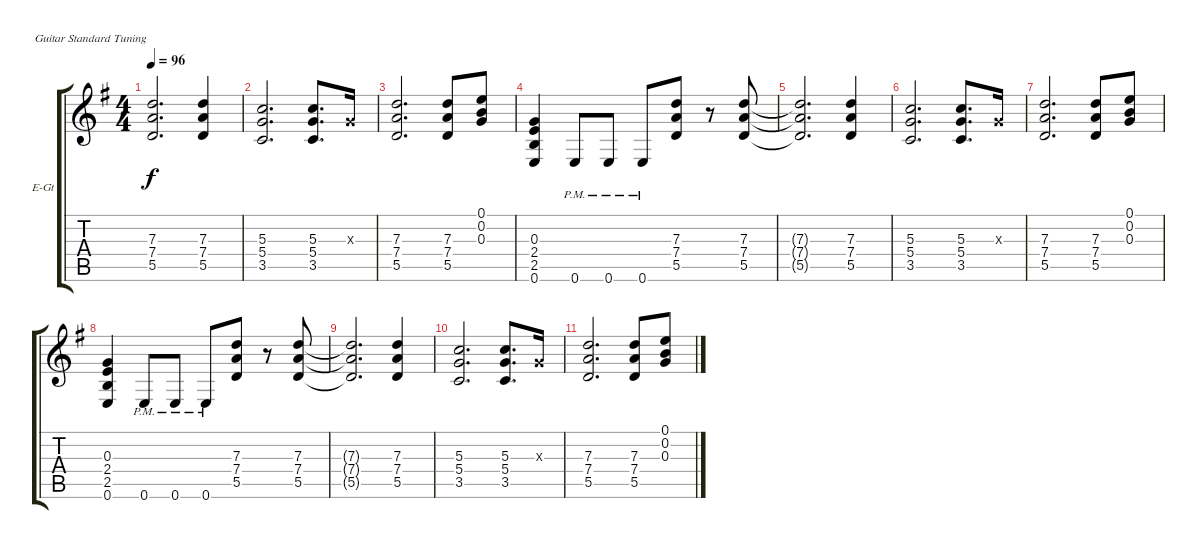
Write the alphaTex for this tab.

\bracketExtendMode groupsimilarinstruments
\firstSystemTrackNameOrientation horizontal
\otherSystemsTrackNameOrientation horizontal
\track ("Dirt Rhythm" "E-Gt") {instrument overdrivenguitar}
\staff {score tabs}
\tuning (E4 B3 G3 D3 A2 E2)
\ts (4 4)
\tempo 96
\clef g2
\ks eminor
(7.3{t} 7.4{t} 5.5{t}).2{d dy f} (7.3 7.4 5.5).4 |
(5.3 5.4 3.5).2{d} (5.3 5.4 3.5).8{d} 0.3{x}.16 |
(7.3 7.4 5.5).2{d} (7.3 7.4 5.5).8 (0.1 0.2 0.3).8 |
(0.3 2.4 2.5 0.6).4 0.6{pm}.8 0.6{pm}.8 0.6{pm}.8 (7.3 7.4 5.5).8 r.8 (7.3 7.4 5.5).8 |
(7.3{t} 7.4{t} 5.5{t}).2{d} (7.3 7.4 5.5).4 |
(5.3 5.4 3.5).2{d} (5.3 5.4 3.5).8{d} 0.3{x}.16 |
(7.3 7.4 5.5).2{d} (7.3 7.4 5.5).8 (0.1 0.2 0.3).8 |
(0.3 2.4 2.5 0.6).4 0.6{pm}.8 0.6{pm}.8 0.6{pm}.8 (7.3 7.4 5.5).8 r.8 (7.3 7.4 5.5).8 |
(7.3{t} 7.4{t} 5.5{t}).2{d} (7.3 7.4 5.5).4 |
(5.3 5.4 3.5).2{d} (5.3 5.4 3.5).8{d} 0.3{x}.16 |
(7.3 7.4 5.5).2{d} (7.3 7.4 5.5).8 (0.1 0.2 0.3).8
